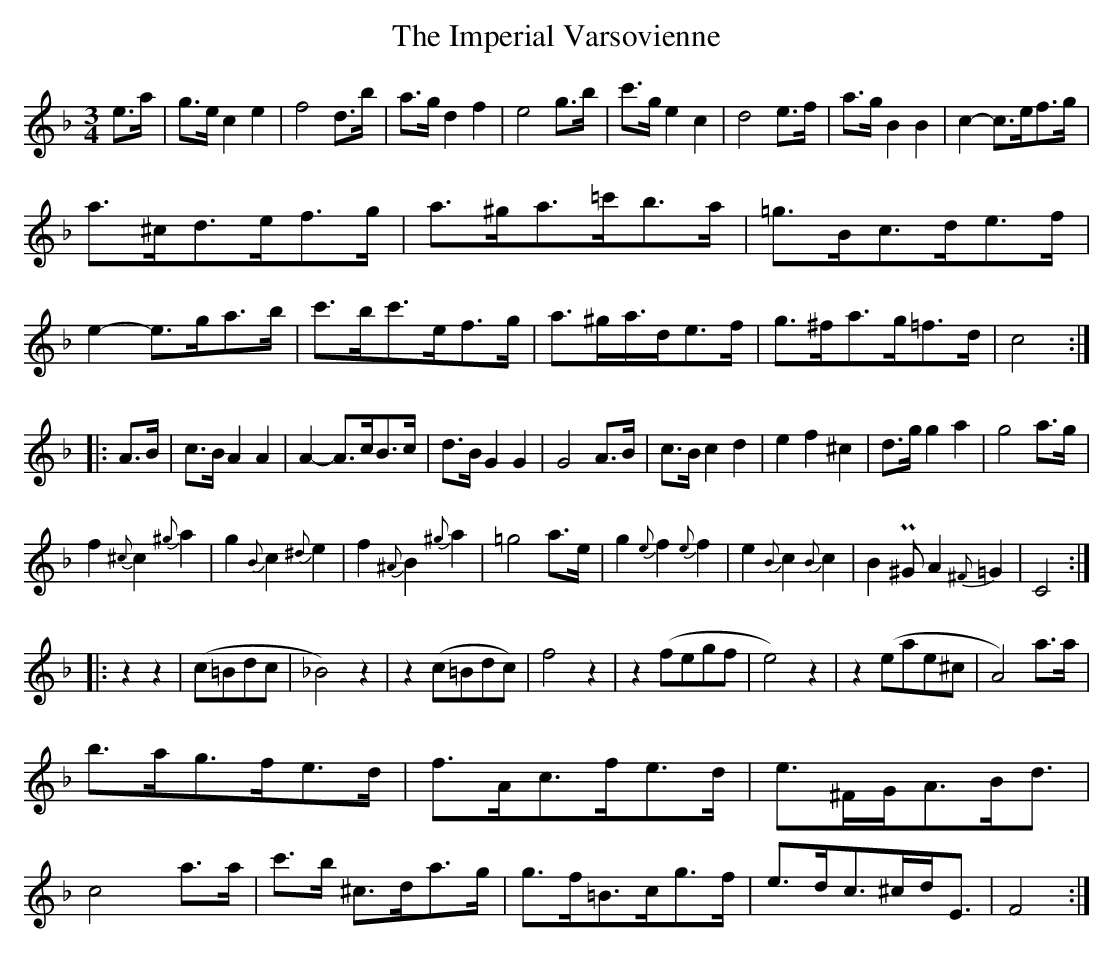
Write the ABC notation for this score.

X:1
T:Imperial Varsovienne, The
M:3/4
L:1/8
K:F
e>a|g>e c2e2|f4 d>b|a>g d2f2|e4 g>b|c'>g e2c2|d4 e>f|a>g B2B2|c2- c>ef>g|
a>^cd>ef>g|a>^ga>=c'b>a|=g>Bc>de>f|e2- e>ga>b|c'>bc'>ef>g|a>^ga/>de>f|g>^fa>g=f>d|c4:|
|:A>B|c>B A2A2|A2-A>cB>c|d>B G2G2|G4 A>B|c>Bc2d2|e2f2 ^c2|d>g g2a2|g4 a>g|
f2 {^c}c2 {^g}a2|g2 {B}c2{^d}e2|f2{^A}B2 {^g}a2|=g4 a>e|g2 {e}f2{e}f2|e2 {B}c2{B}c2|B2 P^G}A2{^F}=G2|C4:|
|:z2z2|(c=Bdc|_B4) z2|z2(c=Bdc)|f4 z2|z2 (fegf|e4) z2|z2 (eae^c|A4) a>a|
b>ag>fe>d|f>Ac>fe>d|e>^FG<AB<d|c4 a>a|c'>b ^c>da>g|g>f=B>cg>f|e>dc>^cd<E|F4:|
